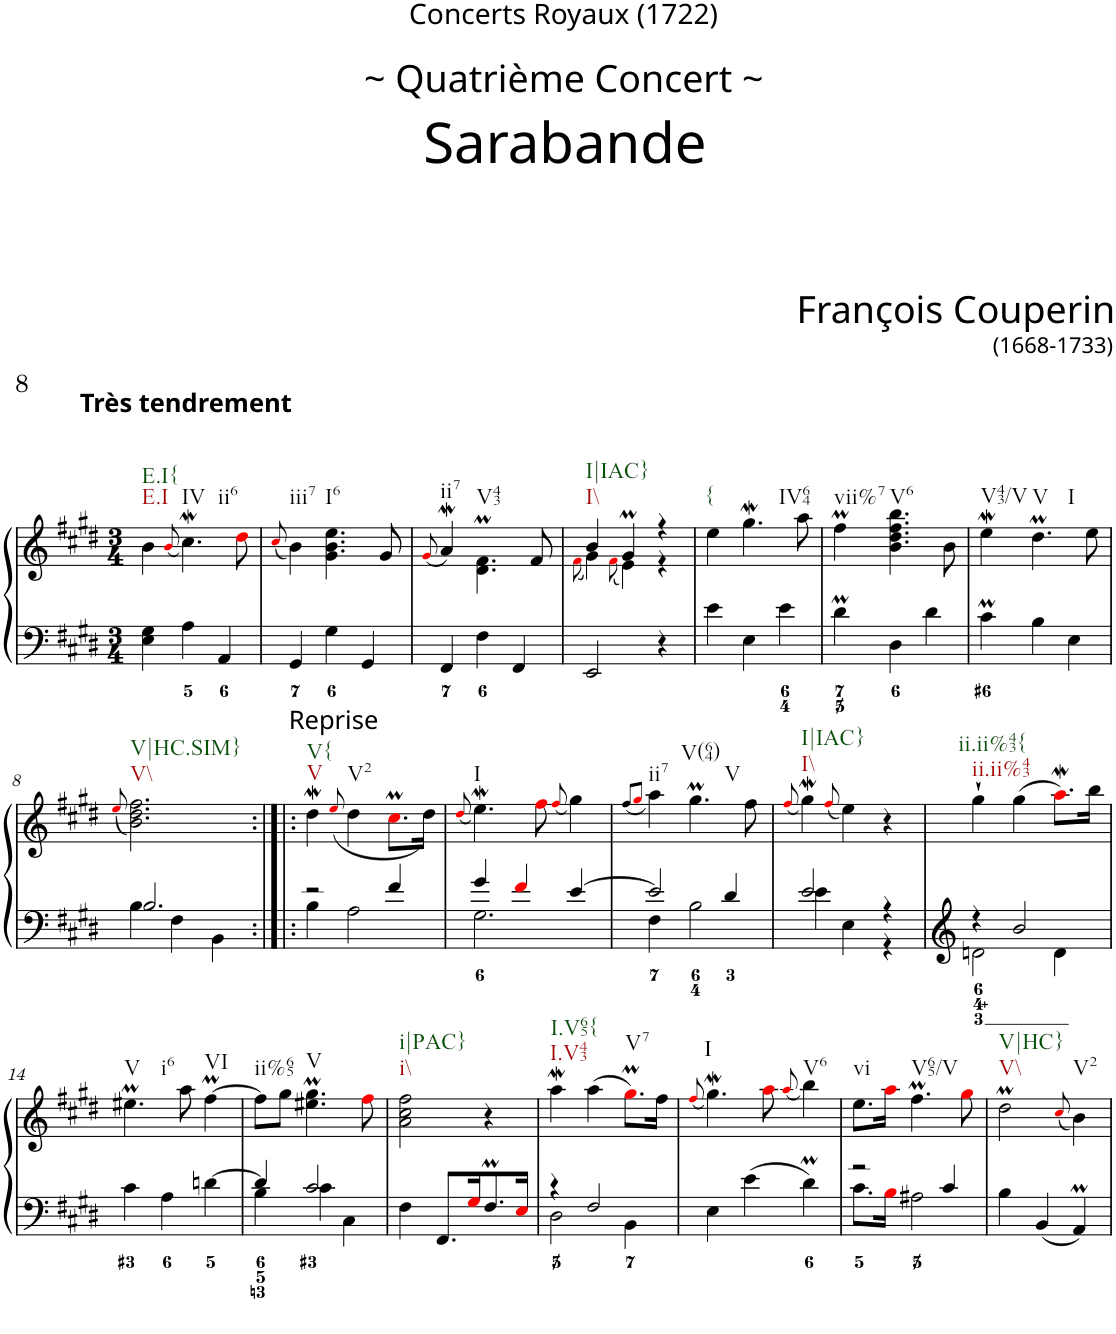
**kern	**kern
*part1	*part1
*staff2	*staff1
*I"Clavecin	*
*clefF4	*clefG2
*k[f#c#g#d#]	*k[f#c#g#d#]
*E:	*E:
*M3/4	*M3/4
=1	=1
!	!LO:TX:a:B:t=Très tendrement
!	!LO:TX:b:t=E.I
!	!LO:TX:b:t=E.I{
4E\ 4G#\	4b\
.	(<8qbi/
!	!LO:TX:b:t=IV
!	!LO:TX:b:t=ii6
4A\	4.cc#W\)
4AA/	.
.	8dd#i\
=2	=2
.	(<8qcc#i/
!	!LO:TX:b:t=iii7
4GG#/	4b\)
!	!LO:TX:b:t=I6
4G#\	4.g#\ 4.b\ 4.ee\
4GG#/	.
.	8g#/
=3	=3
.	(<8qg#i/
!	!LO:TX:b:t=ii7
4FF#/	4aw/)
!	!LO:TX:b:t=V43
4F#\	4.d#\M 4.f#\M
4FF#/	.
.	8f#/
=4	=4
*	*^
.	.	(<8qf#i\
!	!LO:TX:b:t=I\\	!
!	!LO:TX:b:t=I|IAC}	!
2EE/	4b/	4g#\)
.	.	(<8qf#i\
.	4g#m/	4e\)
4r	4r	4r
=5	=5	=5
!	!LO:TX:b:t={	!
*	*v	*v
4e\	4ee\
!	!LO:TX:b:t=IV64
4E\	4.gg#W\
4e\	.
.	8aa\
=6	=6
!	!LO:TX:b:t=vii%7
4d#m\	4ff#M\
!	!LO:TX:b:t=V6
4D#\	4.b\ 4.dd#\ 4.ff#\ 4.bb\
4d#\	.
.	8b\
=7	=7
!	!LO:TX:b:t=V43/V
4c#M\	4eew\
!	!LO:TX:b:t=V
!	!LO:TX:b:t=I
4B\	4.dd#m\
4E\	.
.	8ee\
!!LO:LB:g=z
=8	=8
.	(<8qeei/
*^	*
!	!	!LO:TX:b:t=V\\
!	!	!LO:TX:b:t=V|HC.SIM}
2.B/	4B\	2.b\ 2.dd#\ 2.ff#\)
.	4F#\	.
.	4BB\	.
=9:|!|:	=9:|!|:	=9:|!|:
!	!	!LO:TX:a:t=Reprise
!	!	!LO:TX:b:t=V
!	!	!LO:TX:b:t=V{
2r	4B\	4dd#W\
.	.	(<8qeei/
!	!	!LO:TX:b:t=V2
.	2A\	4dd#\
4f#/	.	8.cc#Mi\L
.	.	16dd#\Jk)
=10	=10	=10
.	.	(<8qdd#i/
!	!	!LO:TX:b:t=I
4g#/	2.G#\	4.eew\)
4f#i/	.	.
.	.	8ff#i\
.	.	(<8qff#i/
[4e/	.	4gg#\)
=11	=11	=11
.	.	(<8qff#/L
.	.	8qgg#i/J
!	!	!LO:TX:b:t=ii7
2e/]	4F#\	4aa\)
!	!	!LO:TX:b:t=V(64)
!	!	!LO:TX:b:t=V
.	2B\	4.gg#m\
4d#/	.	.
.	.	8ff#\
=12	=12	=12
.	.	(<8qff#i/
!	!	!LO:TX:b:t=I\\
!	!	!LO:TX:b:t=I|IAC}
2e/	4e\	4gg#W\)
.	.	(<8qff#i/
.	4E\	4ee\)
4r	4r	4r
=13	=13	=13
!	!	!LO:TX:b:t=ii.ii%43
!	!	!LO:TX:b:t=ii.ii%43{
4r	2dn\	4gg#`\
2b/	.	(>4gg#\
.	4d\	8.aawi\L)
.	.	16bb\Jk
*v	*v	*
!!LO:LB:g=z
=14	=14
!	!LO:TX:b:t=V
!	!LO:TX:b:t=i6
4c#\	4.ee#Xm\
4A\	.
.	8aa\
!	!LO:TX:b:t=VI
[4dn\	[4ff#M\
=15	=15
*^	*
!	!	!LO:TX:b:t=ii%65
4d/]	4B\	8ff#\L]
.	.	8gg#\J
!	!	!LO:TX:b:t=V
2c#/	4c#\	4.ee#X\M 4.gg#\M
.	4C#\	.
.	.	8ff#i\
*v	*v	*
=16	=16
!	!LO:TX:b:t=i\\
!	!LO:TX:b:t=i|PAC}
4F#\	2a\ 2cc#\ 2ff#\
8.FF#/L	.
16G#i/K	.
8.F#M/	4r
16Ei/Jk	.
=17	=17
*^	*
!	!	!LO:TX:b:t=I.V43
!	!	!LO:TX:b:t=I.V65{
4r	2D#\	4aaw\
2F#/	.	(>4aa\
!	!	!LO:TX:b:t=V7
.	4BB\	8.gg#mi\L)
.	.	16ff#\Jk
*v	*v	*
=18	=18
.	(<8qff#i/
!	!LO:TX:b:t=I
4E\	4.gg#W\)
4e\	.
.	8aai\
.	(<8qaai/
!	!LO:TX:b:t=V6
4d#m\	4bb\)
=19	=19
*^	*
!	!	!LO:TX:b:t=vi
2r	8.c#\L	8.ee\L
.	16Bi\Jk	16aai\Jk
!	!	!LO:TX:b:t=V65/V
.	2A#X\	4.ff#M\
4c#/	.	.
.	.	8gg#i\
*v	*v	*
=20	=20
!	!LO:TX:b:t=V\\
!	!LO:TX:b:t=V|HC}
4B\	2dd#m\
4BB/	.
.	(<8qcc#i/
!	!LO:TX:b:t=V2
4AAM/	4b\)
=	=
*-	*-
